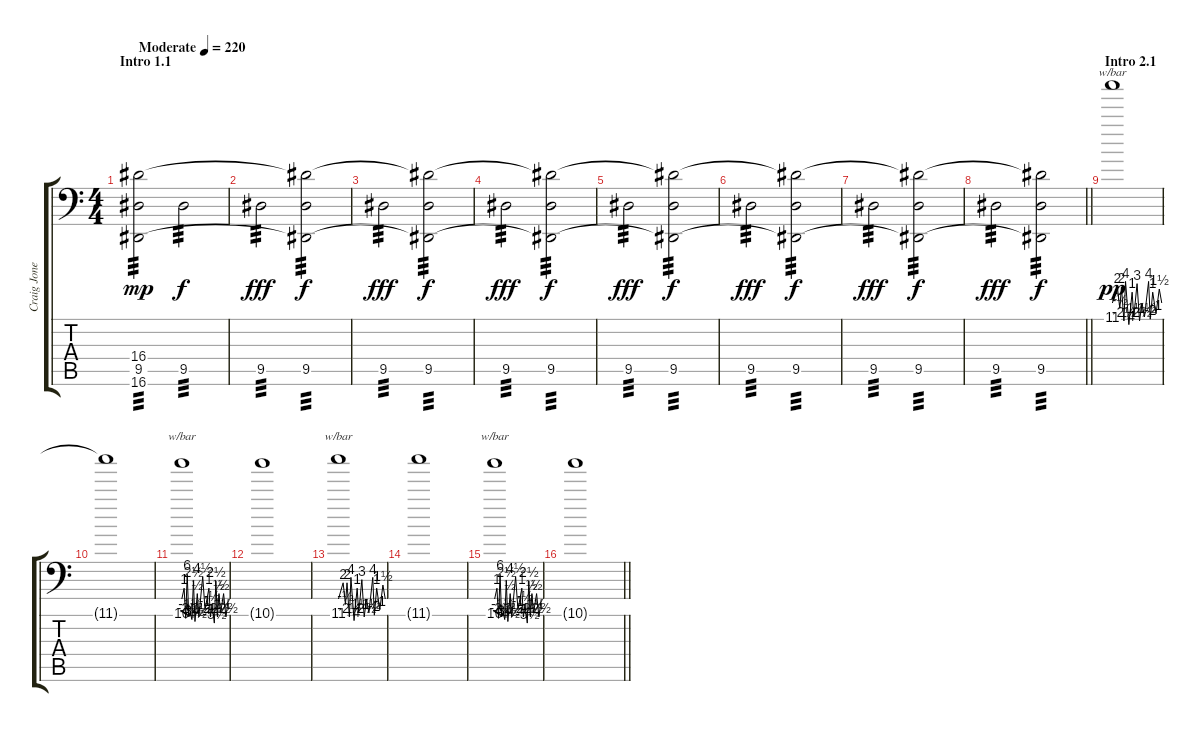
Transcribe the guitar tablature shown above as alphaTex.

\track ("Craig Jones" "Craig Jone") {instrument blownbottle}
\staff {score tabs}
\tuning (Db6 Ab3 E3 B2 Gb2 B0) {hide}
\ts (4 4)
\section ("" "Intro 1.1")
\tempo (220 "Moderate")
\clef f4
\ks c
(16.4 9.5 16.6).2{tp 3 dy mp volume 16 instrument blownbottle} 9.5.2{tp 3 dy f} |
9.5.2{tp 3 dy fff} (16.4{t} 9.5 16.6{t}).2{tp 3 dy f} |
9.5.2{tp 3 dy fff} (16.4{t} 9.5 16.6{t}).2{tp 3 dy f} |
9.5.2{tp 3 dy fff} (16.4{t} 9.5 16.6{t}).2{tp 3 dy f} |
9.5.2{tp 3 dy fff} (16.4{t} 9.5 16.6{t}).2{tp 3 dy f} |
9.5.2{tp 3 dy fff} (16.4{t} 9.5 16.6{t}).2{tp 3 dy f} |
9.5.2{tp 3 dy fff} (16.4{t} 9.5 16.6{t}).2{tp 3 dy f} |
\barLineRight lightlight
9.5.2{tp 3 dy fff} (16.4{t} 9.5 16.6{t}).2{tp 3 dy f} |
\section ("" "Intro 2.1")
11.1.1{tbe (custom default 0 0 6 8 9 -2 11 8 14 -10 16 16 20 -16 24 4 26 -6 30 12 33 -10 36 0 39 -6 44 16 46 -8 49 4 53 -4 57 6 60 0) dy pp instrument lead3calliope} |
11.1{t}.1 |
10.1.1{tbe (custom default 0 0 3 4 5 -12 7 24 9 -10 11 -6 13 -14 15 10 17 -18 20 2 22 -10 27 18 30 -4 35 4 37 -10 39 -2 42 -22 44 10 46 -10 48 2 50 -6 54 2 57 -10 60 0)} |
10.1{t}.1 |
11.1.1{tbe (custom default 0 0 6 8 9 -2 11 8 14 -10 16 16 20 -16 24 4 26 -6 30 12 33 -10 36 0 39 -6 44 16 46 -8 49 4 53 -4 57 6 60 0) instrument lead3calliope} |
11.1{t}.1 |
10.1.1{tbe (custom default 0 0 3 4 5 -12 7 24 9 -10 11 -6 13 -14 15 10 17 -18 20 2 22 -10 27 18 30 -4 35 4 37 -10 39 -2 42 -22 44 10 46 -10 48 2 50 -6 54 2 57 -10 60 0)} |
\barLineRight lightlight
10.1{t}.1
